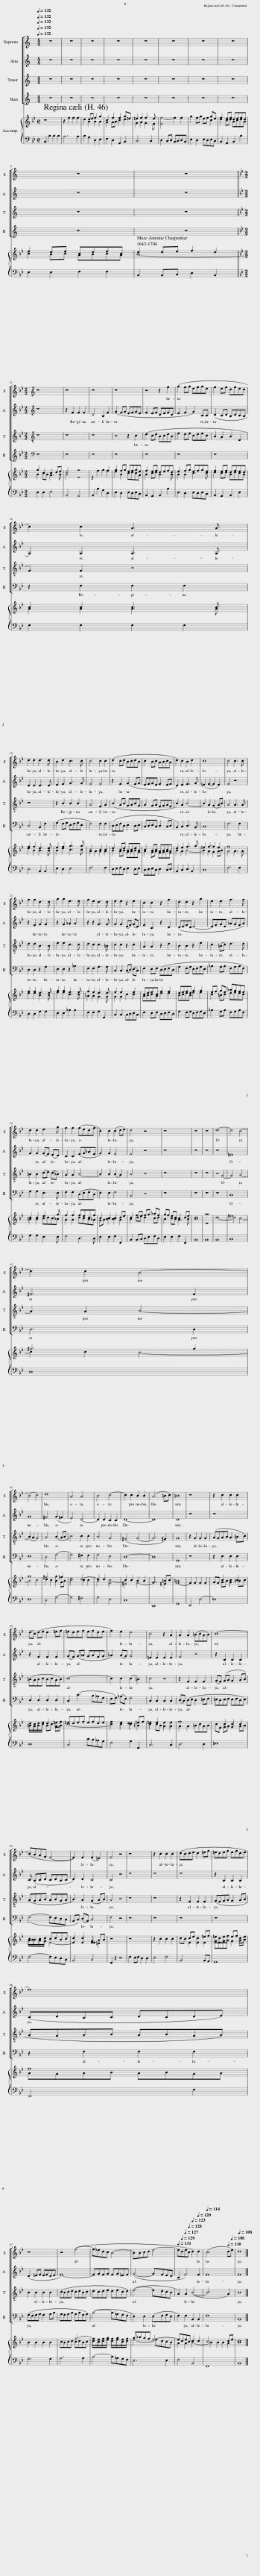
X:1
%%score [ 1 2 3 4 ] { ( 5 6 ) | 7 }
L:1/8
Q:1/4=132
M:2/2
I:linebreak $
K:C
V:1 treble
V:2 treble
V:3 treble
V:4 treble
V:5 treble
V:6 treble
V:7 bass
V:1
 z8 | z8 | z8 | z8 | z8 | %5
 z8 | z8 | z8 |$ z8 | z8 ||$ %10
[K:Bb][M:2/2][K:treble] z8 | z8 | z8 | z8 | z4 z2 f2 | %15
 (g2 fg efge | f2 ef dfed |$ c2) c2 A3 A |$ d2 d2 d3 d | B2 d2 c3 c | %20
 c4 c2 c2 | (d2 cd BcdB | c2 Bc ABcA | d2) c2 B2 d2 | c8 | %25
 c4 c3 c |$ f2 f2 d3 d | g2 g2 e3 e | f2 e2 d3 d | e2 e2 z2 e2 | %30
 c2 c2 z2 f2 | d2 d2 z2 g2 | e2 e2 f3 f |$ d2 d2 e3 g | f2 f2 (fedf | %35
 c2) c2 (c2 de) | d4 z4 | z8 | z8 | z8 | %40
 d8- | d4 c4- |$ c2 c2 B4- |$ (B4 c4) | d8 | %45
 A4 A4 | B4 c4- | c2 c2 B2 B2 | (A6 =Bc) | =B8 | %50
 z8 | z2 c2 c2 c2 |$ (dc) (de d2 =ef | =edef efde | f2) e2 d4 | %55
 c4 z2 A2 | A2 A2 (=BcAB) | c8- |$ (cBAG F4- | F2) F2 (F2 =E2) | %60
 F4 z4 | z8 | z2 c2 c2 c2 | (dcde d2 =ef | =edef efde |$ %65
 f8) |$ z8 | z4 (f4- | f_edc B4- | BBcd e4- | %70
[Q:1/4=131] e[Q:1/4=129]d[Q:1/4=127]e[Q:1/4=126]c[Q:1/4=123] d2)[Q:1/4=120] d2 |[Q:1/4=114] (c6[Q:1/4=110] d[Q:1/4=108]e) |[Q:1/4=108] d8 |] %73
V:2
 z8 | z8 | z8 | z8 | z8 | %5
 z8 | z8 | z8 |$ z8 | z8 ||$ %10
[K:Bb][M:2/2][K:treble] z8 | z2 F2 F2 F2 | D4 B,2 F2 | (G2 FG EFGE | F2 EF DEFD | %15
 E2 F2 G2) CC | (D2 CD B,DCB, |$ A,2) A,2 A,3 A, |$ D2 D2 D3 D | E2 F2 G3 G | %20
 F4 F4 | z2 F2 (G2 FG | EFGE F2 EF | D2) E2 F3 G | (=E2 F2- F2 E2) | %25
 F4 z4 |$ z2 F2 G2 G2 | z2 G2 _A2 A2 | z2 z2 G3 G | G2 G2 (EF) (GE) | %30
 F2 C2 z2 D2 | (DEFD E4- | EFGE _AGFA) |$ G2 G2 (GF) (ED) | C2 C2 (FG_AF | %35
 G2) G2 F4 | F4 z4 | z8 | z8 | z8 | %40
 z8 | =E8 |$ ^F6 F2 |$ G8 | ^F4 (G2 =F2 | %45
 E4) D4- | D2 D2 C2 C2 | D8- | D8 | D8 | %50
 z8 | z8 |$ z2 F2 F2 F2 | (GF) (G_A GAFG | _A2) (AG) G4 | %55
 =E2 E2 E2 E2 | F4 z4 | z2 C2 C2 C2 |$ C (B,CD CDB,C | D2) D2 C4 | %60
 C4 z4 | z8 | z8 | z8 | z2 B,2 B,2 B,2 |$ %65
 (CDB,C DCDE) |$ (D2 =EF EFDE | F8-) | FGFG FG_EF | (G4- GFED | %70
 C2 F4) F2 | F8 | F8 |] %73
V:3
 z8 | z8 | z8 | z8 | z8 | %5
 z8 | z8 | z8 |$ z8 | z8 ||$ %10
[K:Bb][M:2/2][K:treble-8] z8 | z8 | z8 | z4 z2 c2 | (d2 cd BcdB | %15
 e2 de cdec | B2 A2 B2 E2 |$ F2) F2 z4 |$ z8 | z2 B2 B2 B2 | %20
 A4 F2 A2 | (B2 AB GABG | A2 GA FGAF | B2) A2 B4- | B2 A2 (G2 AB) | %25
 A4 A3 A |$ d2 d2 B3 B | e2 e2 c3 c | d2 c2 c3 =B | c2 c2 z2 c2 | %30
 A2 A2 z2 d2 | B2 B2 z2 e2 | c2 (=Bc) d3 d |$ =B2 B2 (cd) (c_B) | A2 A2 B4- | %35
 B2 B2 (B2 A2) | B4 z4 | z8 | z8 | z8 | %40
 z4 G4- | G4 A4- |$ A2 A2 B4- |$ (B2 A2 G4) | A4 (B2 AB | %45
 c4) c2 c2 | B4 G4 | (^F4 G4- | G6 ^F2) | G8 | %50
 z2 G2 G2 G2 | (AGAB A2 =Bc) |$ (=BABc BcAB) | c8- | c2 c2 (c2 =B2) | %55
 c4 z4 | z2 F2 F2 F2 | (GF) (GA G2 AB) |$ (AGAB ABGA | B2) A2 (G2 AB) | %60
 A4 z4 | z8 | z8 | z2 F2 F2 F2 | (GFGA G2 AB |$ %65
 AGAB ABGA) |$ B2 B2 B2 B2 | (cBcd cdBc | dcde decd) | (e4- edcB | %70
 A2) A2 (B4- | B6 A2) | B8 |] %73
V:4
 z8 | z8 | z8 | z8 | z8 | %5
 z8 | z8 | z8 |$ z8 | z8 ||$ %10
[K:Bb][M:2/2][K:bass] z8 | z8 | z8 | z8 | z8 | %15
 z8 | z8 |$ z2 F,2 F,2 F,2 |$ D,4 B,,2 F,2 | (G,2 F,G, E,F,G,E, | %20
 F,4) F,2 F,2 | (D,E,F,D, E,2 D,E, | C,D,E,C, D,2 C,D, | B,,2) C,2 D,3 B,, | C,8 | %25
 F,6 F,2 |$ D,2 D,2 z2 G,2 | E,2 E,2 z2 _A,2 | F,2 F,2 G,3 G, | C,2 C,2 (C,D,) (E,C,) | %30
 F,2 E,F, (D,E,F,D, | G,2 F,G, E,F,G,E, | _A,2 G,A, F,G,A,F,) |$ G,2 G,2 E,3 E, | F,2 F,2 (D,E,F,D, | %35
 E,2) E,2 F,4 | B,,4 z4 | z8 | z8 | z8 | %40
 z8 | C,8 |$ D,6 D,2 |$ E,8 | D,4 G,4- | %45
 G,4 ^F,2 F,2 | G,4 E,4 | D,8- | D,8 | G,,8 | %50
 z8 | z2 E,2 E,2 E,2 |$ D,2 D,2 D,2 D,2 | C,2 (C3 B,_A,G, | F,G,) (_A,F,) G,4 | %55
 C,2 C,2 C,2 C,2 | (D,C,) (D,E, D,2 =E,F, | =E,D,E,F, E,F,D,E,) |$ (F,4- F,E,D,C, | B,,C,) (D,B,,) C,4 | %60
 F,4 z4 | z8 | z8 | z8 | z8 |$ %65
 z2 F,2 F,2 F,2 |$ (G,F,G,A, G,2 A,B, | A,G,A,B, A,B,G,A,) | (B,4- B,_A,G,F, | E,2) E,2 (E,F,G,E, | %70
 F,2) F,2 B,,2 B,,2 | F,8 | B,,8 |] %73
V:5
[K:Bb] z8 | z2 f2 f2 f2 | d2 de f2 g2 | c2 f2 f2 g=e | =e2 f2 f3 e | %5
 f4- f2 f2 | g2 fg ef ge | f2 ef defd |$ e2 de cdec | d2 de f2 d2 ||$ %10
[M:2/2] g2 c2 c2 de | d4 z4 | x4 x2 f2 | g2 fg efge | f2 ef defd | %15
 e2 fg efge | f2 ef dfed |$ c2 c2 c3 c |$ f2 f2 d3 d | e2 f2 g3 g | %20
 c4 c2 c2 | d2 cd BcdB | c2 Bc ABcA | d2 e2 f3 g | =e2 f2- f2 e2 | %25
 f8 |$ f2 f2 d3 d | g2 g2 e3 e | f2 e2 d3 d | e2 e2 x2 e2 | %30
 cdec f2 f2 | defd g2 g2 | ef ge _agfe |$ d2 d2 e3 g | f2 f2 fedf | %35
 c2 c2 c2 de | d2 de fg _af | gf ed c2 de | d8 | z8 | %40
 x8 | =e8 |$ ^f6 f2 |$ g8 | ^f4 g2 =f2 | %45
 e4 d4- | d2 d2 c4- | c2 c2 B2 B2 | [GA]6 =Bc | =B8 | %50
 x8 | x2 c2 c2 c2 |$ dcde d2 =ef | =edef efde | f2 e2 d2 =ef | %55
 =e2 e2 e2 e2 | f8 | x2 c2 c2 c2 |$ cBcd cdBc | d2 d2 [FG]2 AB | %60
 z8 | z8 | z2 c2 c2 c2 | dc de d2 =ef | =edef ef de |$ %65
 f8 |$ x8 | x4 f4- | fefg fgef | g_agf e4- | %70
 edec d2 d2 | c6 de | d8 |] %73
V:6
[K:Bb] x8 | x8 | x2 B2 B2 B2 | A2 AB c2 d2 | G2 A2 G3 F | %5
 F4 x4 | x4 x2 c2 | d2 cd BcdB |$ c2 Bc ABcA | B8- ||$ %10
[M:2/2] B2 cB A3 B | B4 z4 | z2 f2 g2 f2 | e2 B2 cdcA | B2 cd B3 B | %15
 B2 B2 c3 c | d2 cd BdcB |$ A2 A2 A3 A |$ d2 B2 B3 B | B2 d2 c3 c | %20
 A2 A2 A2 A2 | B2 AB GABG | A2 GA FGAF | B2 A2 B4- | B2 A2 G2 AB | %25
 A4 A3 A |$ d2 d2 B3 B | e2 e2 c3 c | _A2 A2 G3 G | G2 G2 c2 c2 | %30
 ABcA d2 d2 | BcdB e2 e2 | c2 =Bc dedc |$ =B2 B2 cdc_B | A2 A2 dcB_A | %35
 GA [Bc]2 [Bc]2 A2 | B2 fe d2 cd | B2 cB A3 B | B8 | z8 | %40
 d8- | d4 c4- |$ c2 c2 B4- |$ B4 c4 | d2 c2 B2 AB | %45
 c4 c2 c2 | B4 G4 | ^F4 G4- | x6 ^F2 | G8- | %50
 G2 G2 G2 G2 | AG AB A2 =Bc |$ =BABc Bc AB | c8- | c2 c2 [cd]2 =B2 | %55
 c2 cB A2 A2 | A2 A2 =BcAB | cF GA G2 AB |$ ABAG F4- | F2 F2 F2 =E2 | %60
 x8 | x8 | x8 | x2 F2 F2 F2 | GFGA G2 AB |$ %65
 AGAB ABGA |$ B2 B2 B2 B2 | cBcd cdBc | dcde decd | e4- edcB | %70
 A2 A2 B4- | B2 B2 B2 A2 | B8 |] %73
V:7
[K:Bb] B,,2 B,2 B,2 B,2 | A,6 A,2 | B,2 G,2 D,2 E,2 | F,2 D,2 A,,2 B,,2 | C,6 C,2 | %5
 D,2 C,D, B,,C,D,B,, | E,2 D,2 E,D,E,C, | B,,2 A,,2 B,,2 B,2 |$ E,2 E,2 F,2 F,2 | B,,2 B,,C, D,2 B,,2 ||$ %10
[M:2/2] E,2 E,2 F,4 | B,,4 A,,4 | B,,2 B,2 G,2 D,2 | E,2 D,2 E,D,E,C, | B,,2 A,,2 B,,2 B,2 | %15
 E,2 D,2 E,D,E,C, | B,,2 A,,2 B,,2 E,2 |$ F,2 F,2 F,2 F,2 |$ D,4 B,,2 B,,2 | E,2 D,2 E,4 | %20
 F,6 F,2 | D,E,F,D, E,2 D,E, | C,D,E,C, D,2 C,D, | B,,2 C,2 D,2 B,,2 | C,8 | %25
 F,6 F,2 |$ D,2 D,2 G,2 G,2 | E,2 E,2 _A,2 A,2 | F,2 F,2 G,2 G,,2 | C,2 C,2 C,D,E,C, | %30
 F,2 E,F, D,E,F,D, | G,2 F,G, E,F,G,E, | _A,2 G,A, F,G,A,F, |$ G,2 G,2 E,3 E, | F,4 D,3 D, | %35
 E,2 E,2 F,2 F,,2 | B,,2 B,,C, D,E,F,D, | E,2 E,2 F,2 F,,2 | B,,8 | B,,8 | %40
 B,,8 | C,8 |$ D,8 |$ E,8 | D,4 G,4- | %45
 G,4 ^F,4 | G,4 E,4 | D,8 | D,,8 | G,,8 | %50
 E,,4 E,4- | E,8 |$ D,8 | C,4 CB,_A,G, | F,4 G,2 G,,2 | %55
 C,6 C,2 | D,6 D,2 | =E,8 |$ F,4- F,E,D,C, | B,,4 C,4 | %60
 F,,2 z2 z4 | F,2 E,F, D,2 D,2 | E,4 F,4 | B,,6 B,,A,, | G,,8 |$ %65
 F,,6 F,2 |$ G,6 G,2 | A,6 A,2 | B,4- B,_A,G,F, | E,6 E,2 | %70
 F,4 B,,4 | F,,8 | B,,8 |] %73
